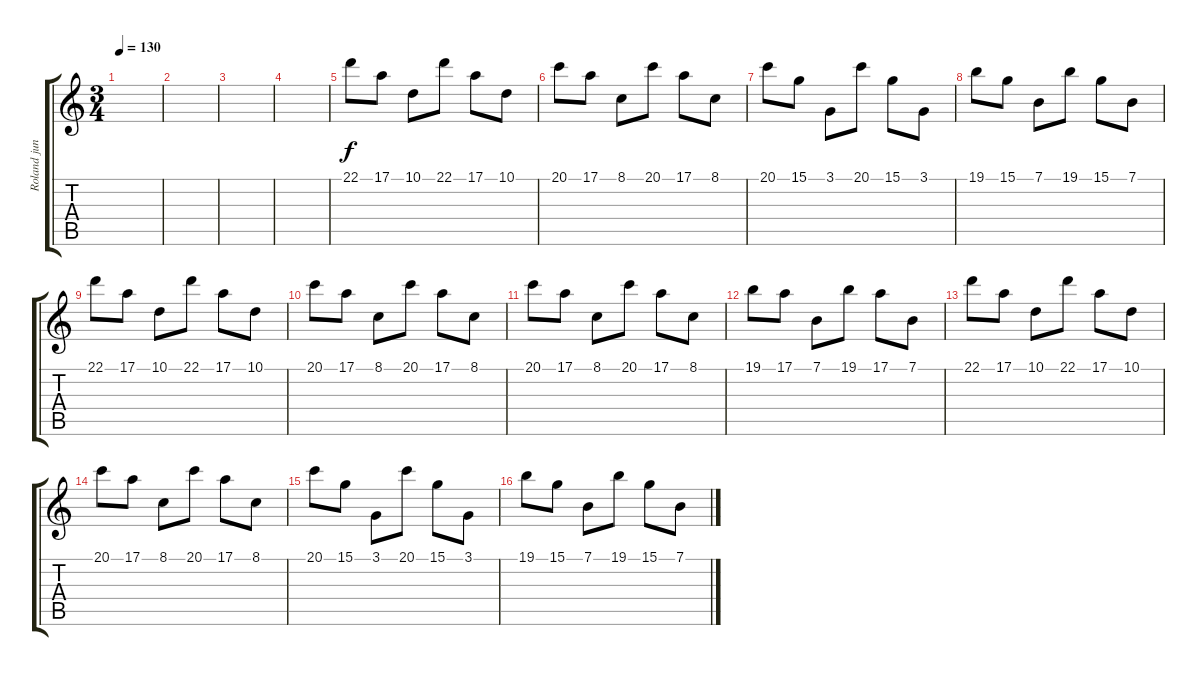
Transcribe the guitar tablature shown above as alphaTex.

\track ("Roland juno DI" "Roland jun") {instrument acousticgrandpiano}
\staff {score tabs}
\tuning (E4 B3 G3 D3 A2 E2) {hide}
\ts (3 4)
\tempo 130
\clef g2
\ks c
|
|
|
|
22.1.8{instrument acousticgrandpiano} 17.1.8 10.1.8 22.1.8 17.1.8 10.1.8 |
20.1.8 17.1.8 8.1.8 20.1.8 17.1.8 8.1.8 |
20.1.8 15.1.8 3.1.8 20.1.8 15.1.8 3.1.8 |
19.1.8 15.1.8 7.1.8 19.1.8 15.1.8 7.1.8 |
22.1.8 17.1.8 10.1.8 22.1.8 17.1.8 10.1.8 |
20.1.8 17.1.8 8.1.8 20.1.8 17.1.8 8.1.8 |
20.1.8 17.1.8 8.1.8 20.1.8 17.1.8 8.1.8 |
19.1.8 17.1.8 7.1.8 19.1.8 17.1.8 7.1.8 |
22.1.8 17.1.8 10.1.8 22.1.8 17.1.8 10.1.8 |
20.1.8 17.1.8 8.1.8 20.1.8 17.1.8 8.1.8 |
20.1.8 15.1.8 3.1.8 20.1.8 15.1.8 3.1.8 |
19.1.8 15.1.8 7.1.8 19.1.8 15.1.8 7.1.8
